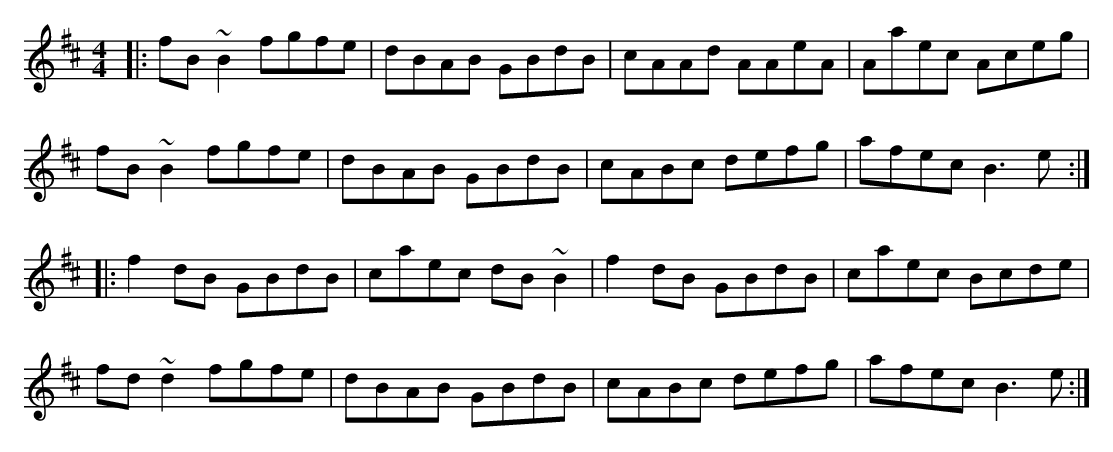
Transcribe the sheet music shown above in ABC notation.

X:1
M:4/4
K:Bmin
|:fB~B2 fgfe|dBAB GBdB|cAAd AAeA|Aaec Aceg|
fB~B2 fgfe|dBAB GBdB|cABc defg|afec B3e:|
|:f2dB GBdB|caec dB~B2|f2dB GBdB|caec Bcde|
fd~d2 fgfe|dBAB GBdB|cABc defg|afec B3e:|
